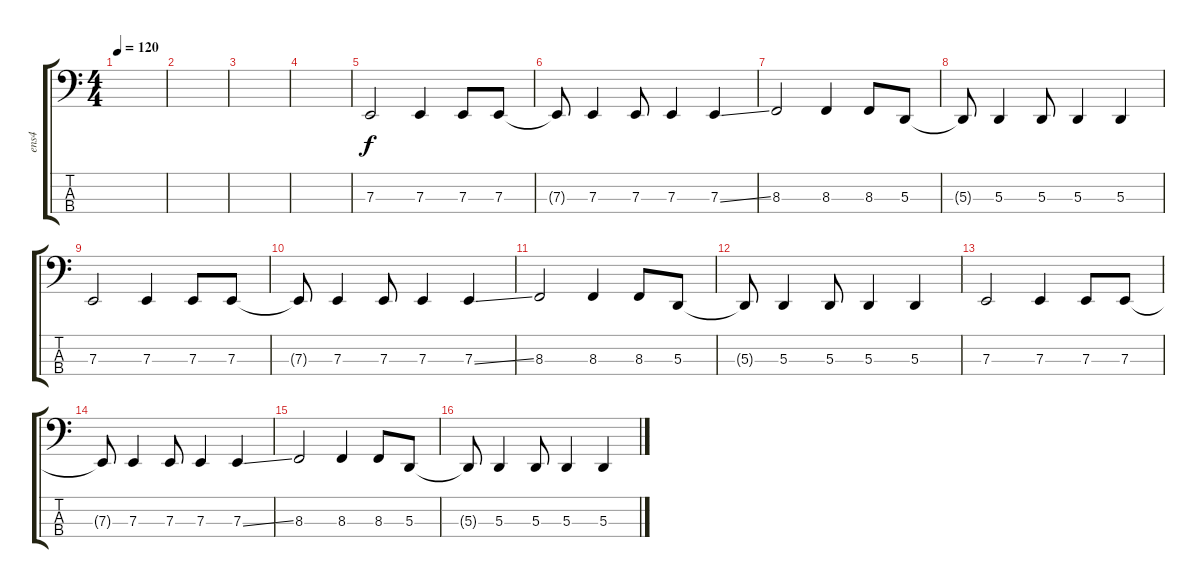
\track ("ens4" "ens4") {instrument pad8sweep}
\staff {score tabs}
\tuning (G2 D2 A1 E1) {hide}
\ts (4 4)
\tempo 120
\clef f4
\ks c
|
|
|
|
7.3.2 7.3.4 7.3.8 7.3.8 |
7.3{t}.8 7.3.4 7.3.8 7.3.4 7.3{ss}.4 |
8.3.2 8.3.4 8.3.8 5.3.8 |
5.3{t}.8 5.3.4 5.3.8 5.3.4 5.3.4 |
7.3.2 7.3.4 7.3.8 7.3.8 |
7.3{t}.8 7.3.4 7.3.8 7.3.4 7.3{ss}.4 |
8.3.2 8.3.4 8.3.8 5.3.8 |
5.3{t}.8 5.3.4 5.3.8 5.3.4 5.3.4 |
7.3.2 7.3.4 7.3.8 7.3.8 |
7.3{t}.8 7.3.4 7.3.8 7.3.4 7.3{ss}.4 |
8.3.2 8.3.4 8.3.8 5.3.8 |
5.3{t}.8 5.3.4 5.3.8 5.3.4 5.3.4
